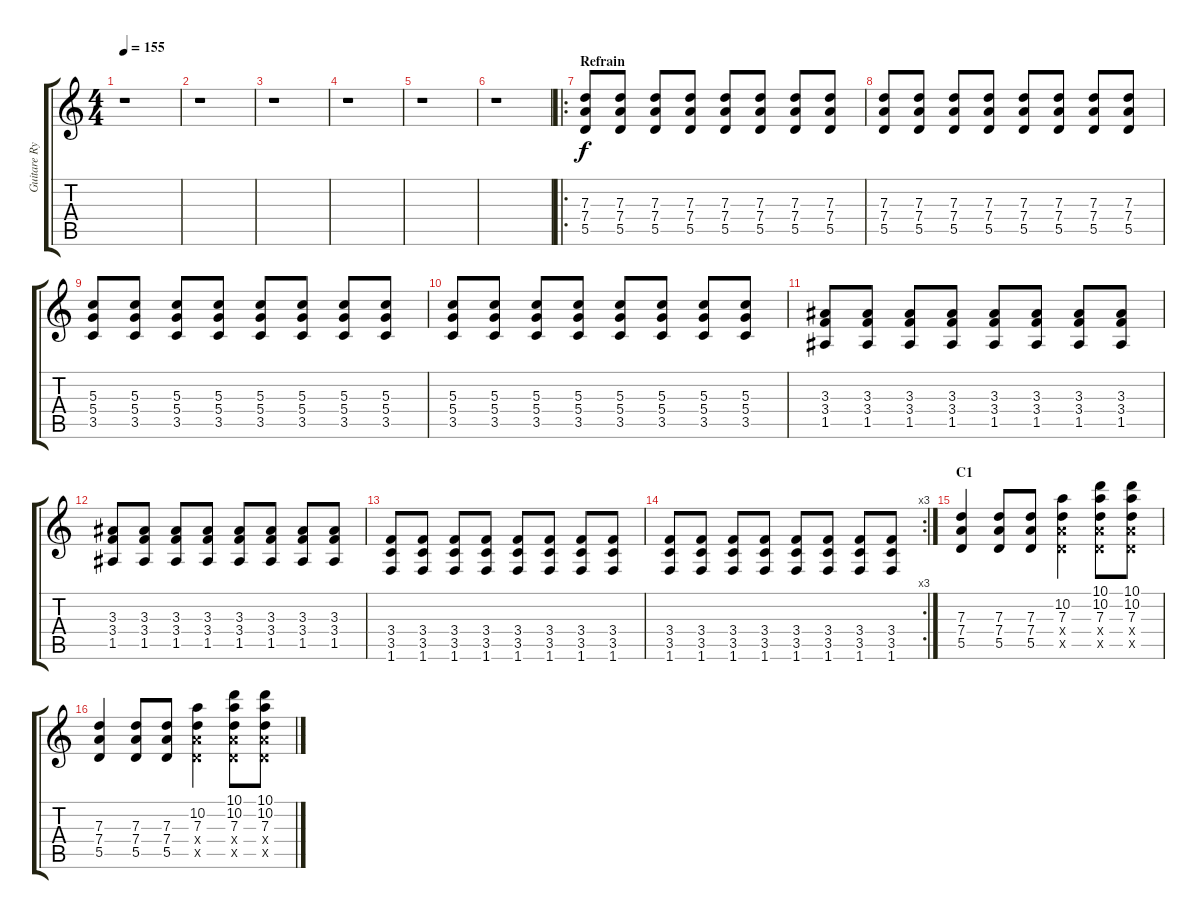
\track ("Guitare Rythmique" "Guitare Ry") {instrument overdrivenguitar}
\staff {score tabs}
\tuning (E4 B3 G3 D3 A2 E2) {hide}
\ts (4 4)
\tempo 155
\clef g2
\ks c
r.1{dy f} |
r.1 |
r.1 |
r.1 |
r.1 |
r.1 |
\ro
\section ("" "Refrain")
(7.3 7.4 5.5).8 (7.3 7.4 5.5).8 (7.3 7.4 5.5).8 (7.3 7.4 5.5).8 (7.3 7.4 5.5).8 (7.3 7.4 5.5).8 (7.3 7.4 5.5).8 (7.3 7.4 5.5).8 |
(7.3 7.4 5.5).8 (7.3 7.4 5.5).8 (7.3 7.4 5.5).8 (7.3 7.4 5.5).8 (7.3 7.4 5.5).8 (7.3 7.4 5.5).8 (7.3 7.4 5.5).8 (7.3 7.4 5.5).8 |
(5.3 5.4 3.5).8 (5.3 5.4 3.5).8 (5.3 5.4 3.5).8 (5.3 5.4 3.5).8 (5.3 5.4 3.5).8 (5.3 5.4 3.5).8 (5.3 5.4 3.5).8 (5.3 5.4 3.5).8 |
(5.3 5.4 3.5).8 (5.3 5.4 3.5).8 (5.3 5.4 3.5).8 (5.3 5.4 3.5).8 (5.3 5.4 3.5).8 (5.3 5.4 3.5).8 (5.3 5.4 3.5).8 (5.3 5.4 3.5).8 |
(3.3 3.4 1.5).8 (3.3 3.4 1.5).8 (3.3 3.4 1.5).8 (3.3 3.4 1.5).8 (3.3 3.4 1.5).8 (3.3 3.4 1.5).8 (3.3 3.4 1.5).8 (3.3 3.4 1.5).8 |
(3.3 3.4 1.5).8 (3.3 3.4 1.5).8 (3.3 3.4 1.5).8 (3.3 3.4 1.5).8 (3.3 3.4 1.5).8 (3.3 3.4 1.5).8 (3.3 3.4 1.5).8 (3.3 3.4 1.5).8 |
(3.4 3.5 1.6).8 (3.4 3.5 1.6).8 (3.4 3.5 1.6).8 (3.4 3.5 1.6).8 (3.4 3.5 1.6).8 (3.4 3.5 1.6).8 (3.4 3.5 1.6).8 (3.4 3.5 1.6).8 |
\rc 3
(3.4 3.5 1.6).8 (3.4 3.5 1.6).8 (3.4 3.5 1.6).8 (3.4 3.5 1.6).8 (3.4 3.5 1.6).8 (3.4 3.5 1.6).8 (3.4 3.5 1.6).8 (3.4 3.5 1.6).8 |
\section ("" "C1")
(7.3 7.4 5.5).4 (7.3 7.4 5.5).8 (7.3 7.4 5.5).8 (10.2 7.3 7.4{x} 5.5{x}).4 (10.1 10.2 7.3 7.4{x} 5.5{x}).8 (10.1 10.2 7.3 7.4{x} 5.5{x}).8 |
(7.3 7.4 5.5).4 (7.3 7.4 5.5).8 (7.3 7.4 5.5).8 (10.2 7.3 7.4{x} 5.5{x}).4 (10.1 10.2 7.3 7.4{x} 5.5{x}).8 (10.1 10.2 7.3 7.4{x} 5.5{x}).8
